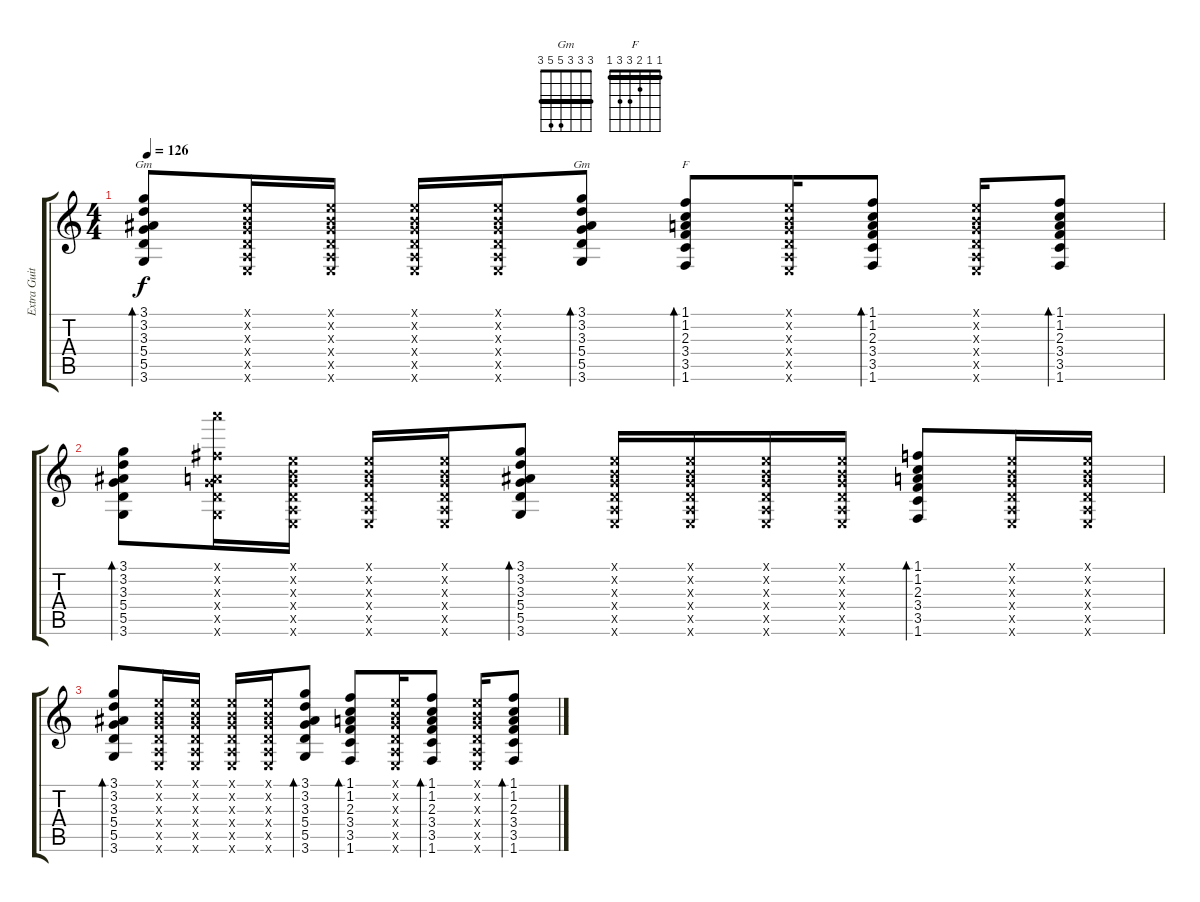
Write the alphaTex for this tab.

\track ("Extra Guitar" "Extra Guit") {instrument electricguitarclean}
\staff {score tabs}
\tuning (E4 B3 G3 D3 A2 E2) {hide}
\chord ("Gm" 3 3 0 0 1 3) {barre 3}
\chord ("Gm" 3 3 3 5 5 3) {barre 3}
\chord ("F" 1 1 2 3 3 1) {barre 1}
\ts (4 4)
\tempo 126
\clef g2
\ks c
(3.1 3.2 3.3 5.4 5.5 3.6).8{bd 60 ch "Gm" dy f} (0.1{x} 0.2{x} 0.3{x} 0.4{x} 0.5{x} 0.6{x}).16 (0.1{x} 0.2{x} 0.3{x} 0.4{x} 0.5{x} 0.6{x}).16 (0.1{x} 0.2{x} 0.3{x} 0.4{x} 0.5{x} 0.6{x}).16 (0.1{x} 0.2{x} 0.3{x} 0.4{x} 0.5{x} 0.6{x}).16 (3.1 3.2 3.3 5.4 5.5 3.6).8{bd 60 ch "Gm"} (1.1 1.2 2.3 3.4 3.5 1.6).8{bd 60 ch "F"} (0.1{x} 0.2{x} 0.3{x} 0.4{x} 0.5{x} 0.6{x}).16 (1.1 1.2 2.3 3.4 3.5 1.6).8{bd 60} (0.1{x} 0.2{x} 0.3{x} 0.4{x} 0.5{x} 0.6{x}).16 (1.1 1.2 2.3 3.4 3.5 1.6).8{bd 60} |
(3.1 3.2 3.3 5.4 5.5 3.6).8{bd 60} (2.1{x} 22.2{x} 2.3{x} 5.4{x} 5.5{x} 3.6{x}).16 (0.1{x} 0.2{x} 0.3{x} 0.4{x} 0.5{x} 0.6{x}).16 (0.1{x} 0.2{x} 0.3{x} 0.4{x} 0.5{x} 0.6{x}).16 (0.1{x} 0.2{x} 0.3{x} 0.4{x} 0.5{x} 0.6{x}).16 (3.1 3.2 3.3 5.4 5.5 3.6).8{bd 60} (0.1{x} 0.2{x} 0.3{x} 0.4{x} 0.5{x} 0.6{x}).16 (0.1{x} 0.2{x} 0.3{x} 0.4{x} 0.5{x} 0.6{x}).16 (0.1{x} 0.2{x} 0.3{x} 0.4{x} 0.5{x} 0.6{x}).16 (0.1{x} 0.2{x} 0.3{x} 0.4{x} 0.5{x} 0.6{x}).16 (1.1 1.2 2.3 3.4 3.5 1.6).8{bd 60} (0.1{x} 0.2{x} 0.3{x} 0.4{x} 0.5{x} 0.6{x}).16 (0.1{x} 0.2{x} 0.3{x} 0.4{x} 0.5{x} 0.6{x}).16 |
(3.1 3.2 3.3 5.4 5.5 3.6).8{bd 60} (0.1{x} 0.2{x} 0.3{x} 0.4{x} 0.5{x} 0.6{x}).16 (0.1{x} 0.2{x} 0.3{x} 0.4{x} 0.5{x} 0.6{x}).16 (0.1{x} 0.2{x} 0.3{x} 0.4{x} 0.5{x} 0.6{x}).16 (0.1{x} 0.2{x} 0.3{x} 0.4{x} 0.5{x} 0.6{x}).16 (3.1 3.2 3.3 5.4 5.5 3.6).8{bd 60} (1.1 1.2 2.3 3.4 3.5 1.6).8{bd 60} (0.1{x} 0.2{x} 0.3{x} 0.4{x} 0.5{x} 0.6{x}).16 (1.1 1.2 2.3 3.4 3.5 1.6).8{bd 60} (0.1{x} 0.2{x} 0.3{x} 0.4{x} 0.5{x} 0.6{x}).16 (1.1 1.2 2.3 3.4 3.5 1.6).8{bd 60}
